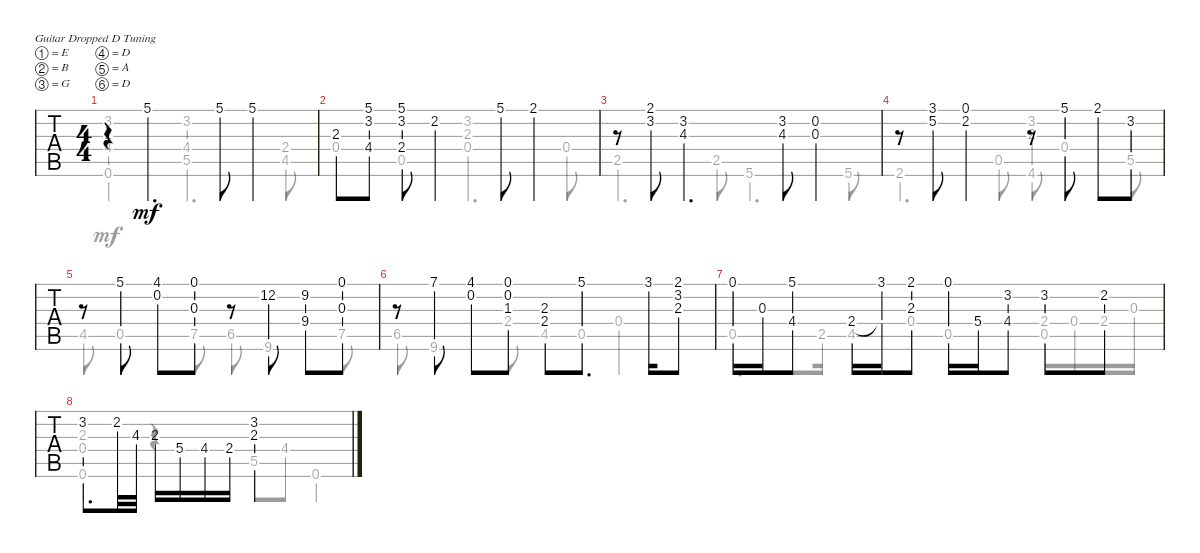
\bracketExtendMode groupsimilarinstruments
\singleTrackTrackNamePolicy hidden
\multiTrackTrackNamePolicy hidden
\firstSystemTrackNameOrientation horizontal
\otherSystemsTrackNameOrientation horizontal
\track ("Untitled" "Untitled") {instrument acousticguitarnylon}
\staff {tabs}
\tuning (E4 B3 G3 D3 A2 D2)
\voice
\ts (4 4)
\tempo (58 hide)
\clef g2
\ks d
r.4{dy mf} 5.1.4{d} 5.1.8 5.1.4 |
2.3.8 (5.1 3.2 4.4).8 (5.1 3.2 2.4).8 2.2.4 5.1.8 2.1.4 |
r.8 (2.1 3.2).8 (3.2 4.3).4{d} (3.2 4.3).8 (0.2 0.3).4 |
r.8 (3.1 5.2).8 (0.1 2.2).4 r.8 5.1.8 2.1.8 3.2.8 |
r.8 5.1.8 (4.1 0.2).8 (0.1 0.3).8 r.8 12.2.8 (9.2 9.4).8 (0.1 0.3).8 |
r.8 7.1.8 (4.1 0.2).8 (0.1 0.2 1.3).8 (2.3 2.4).8 5.1.8{d} 3.1.16 (2.1 3.2 2.3).8 |
0.1.16 0.3.16 (5.1 4.4).8 2.4.16 (3.1 2.4{t}).16 (2.1 2.3).8 0.1.16 5.4.16 (3.2 4.4).8 3.2.8 2.2.8 |
3.2.8{d} 2.2.32 4.3.32 2.3.16 5.4.16 4.4.16 2.4.16 (3.2 2.3).2
\voice
\clef g2
\ottava regular
\simile none
\ks d
(3.2 2.3 4.4 0.6).2{dy mf} (3.2 4.4 5.5).4{d} (2.4 4.5).8 |
0.4.4 0.5.4 (3.2 2.3 0.4).4{d} 0.4.8 |
2.5.4{d} 2.5.8 5.6.4{d} 5.6.8 |
2.6.4{d} 0.5.8 (3.2 2.3 4.6).8 0.4.4 5.5.8 |
4.5.8 0.5.4 7.5.8 6.5.8 9.6.4 7.5.8 |
6.5.8 9.6.4 2.4.8 4.5.8 0.5.8 0.4.4 |
0.5.8{d} 2.5.16 4.5.8 0.4.8 0.5.4 (2.4 0.5).16 0.4.16 2.4.16 0.3.16 |
(2.3 0.4 0.6).4 r.4 5.5.8 4.4.8 0.6.4
